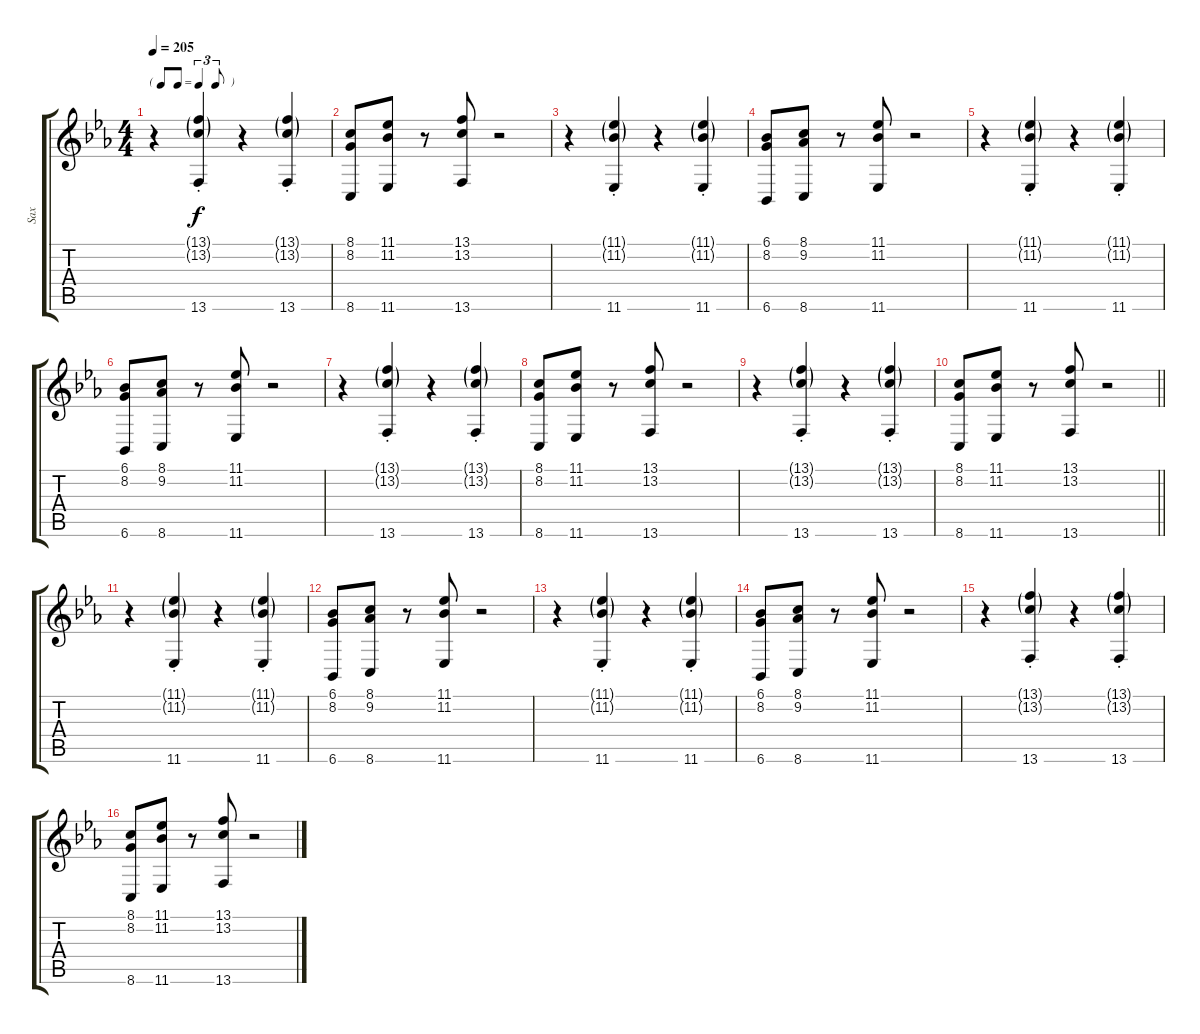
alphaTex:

\track ("Sax" "Sax") {instrument tenorsax}
\staff {score tabs}
\tuning (E4 B3 G3 D3 A2 E2) {hide}
\ts (4 4)
\tf triplet8th
\tempo 205
\clef g2
\ks eb
r.4{dy f} (13.1{g st} 13.2{g st} 13.6{st}).4 r.4 (13.1{g st} 13.2{g st} 13.6{st}).4 |
(8.1 8.2 8.6).8 (11.1 11.2 11.6).8 r.8 (13.1 13.2 13.6).8 r.2 |
r.4 (11.1{g st} 11.2{g st} 11.6{st}).4 r.4 (11.1{g st} 11.2{g st} 11.6{st}).4 |
(6.1 8.2 6.6).8 (8.1 9.2 8.6).8 r.8 (11.1 11.2 11.6).8 r.2 |
r.4 (11.1{g st} 11.2{g st} 11.6{st}).4 r.4 (11.1{g st} 11.2{g st} 11.6{st}).4 |
(6.1 8.2 6.6).8 (8.1 9.2 8.6).8 r.8 (11.1 11.2 11.6).8 r.2 |
r.4 (13.1{g st} 13.2{g st} 13.6{st}).4 r.4 (13.1{g st} 13.2{g st} 13.6{st}).4 |
(8.1 8.2 8.6).8 (11.1 11.2 11.6).8 r.8 (13.1 13.2 13.6).8 r.2 |
r.4 (13.1{g st} 13.2{g st} 13.6{st}).4 r.4 (13.1{g st} 13.2{g st} 13.6{st}).4 |
\barLineRight lightlight
(8.1 8.2 8.6).8 (11.1 11.2 11.6).8 r.8 (13.1 13.2 13.6).8 r.2 |
r.4 (11.1{g st} 11.2{g st} 11.6{st}).4 r.4 (11.1{g st} 11.2{g st} 11.6{st}).4 |
(6.1 8.2 6.6).8 (8.1 9.2 8.6).8 r.8 (11.1 11.2 11.6).8 r.2 |
r.4 (11.1{g st} 11.2{g st} 11.6{st}).4 r.4 (11.1{g st} 11.2{g st} 11.6{st}).4 |
(6.1 8.2 6.6).8 (8.1 9.2 8.6).8 r.8 (11.1 11.2 11.6).8 r.2 |
r.4 (13.1{g st} 13.2{g st} 13.6{st}).4 r.4 (13.1{g st} 13.2{g st} 13.6{st}).4 |
(8.1 8.2 8.6).8 (11.1 11.2 11.6).8 r.8 (13.1 13.2 13.6).8 r.2
